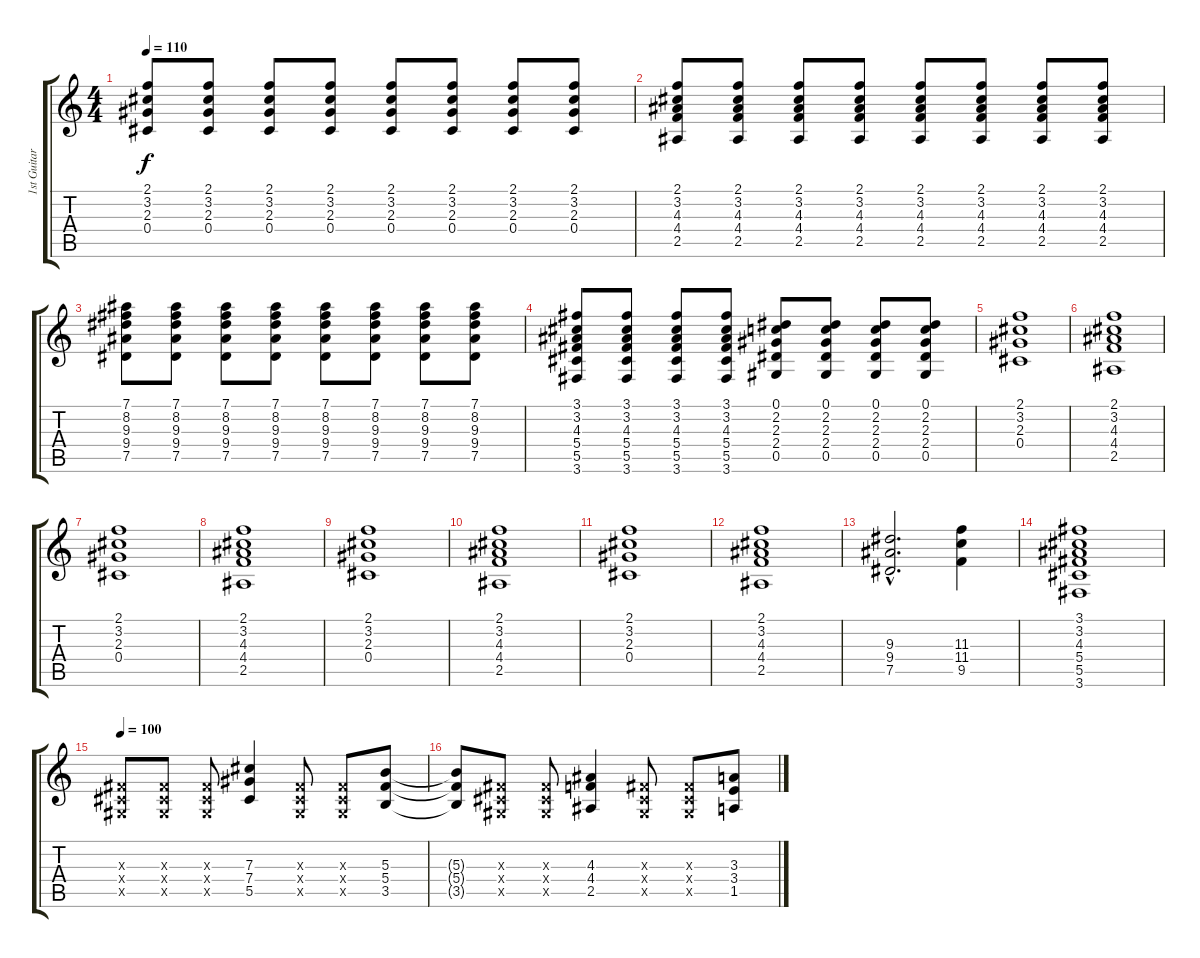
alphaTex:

\track ("1st Guitar" "1st Guitar") {instrument distortionguitar}
\staff {score tabs}
\tuning (Eb4 Bb3 Gb3 Db3 Ab2 Eb2) {hide}
\ts (4 4)
\tempo 110
\clef g2
\ks c
(2.1 3.2 2.3 0.4).8{dy f} (2.1 3.2 2.3 0.4).8 (2.1 3.2 2.3 0.4).8 (2.1 3.2 2.3 0.4).8 (2.1 3.2 2.3 0.4).8 (2.1 3.2 2.3 0.4).8 (2.1 3.2 2.3 0.4).8 (2.1 3.2 2.3 0.4).8 |
(2.1 3.2 4.3 4.4 2.5).8 (2.1 3.2 4.3 4.4 2.5).8 (2.1 3.2 4.3 4.4 2.5).8 (2.1 3.2 4.3 4.4 2.5).8 (2.1 3.2 4.3 4.4 2.5).8 (2.1 3.2 4.3 4.4 2.5).8 (2.1 3.2 4.3 4.4 2.5).8 (2.1 3.2 4.3 4.4 2.5).8 |
(7.1 8.2 9.3 9.4 7.5).8 (7.1 8.2 9.3 9.4 7.5).8 (7.1 8.2 9.3 9.4 7.5).8 (7.1 8.2 9.3 9.4 7.5).8 (7.1 8.2 9.3 9.4 7.5).8 (7.1 8.2 9.3 9.4 7.5).8 (7.1 8.2 9.3 9.4 7.5).8 (7.1 8.2 9.3 9.4 7.5).8 |
(3.1 3.2 4.3 5.4 5.5 3.6).8 (3.1 3.2 4.3 5.4 5.5 3.6).8 (3.1 3.2 4.3 5.4 5.5 3.6).8 (3.1 3.2 4.3 5.4 5.5 3.6).8 (0.1 2.2 2.3 2.4 0.5).8 (0.1 2.2 2.3 2.4 0.5).8 (0.1 2.2 2.3 2.4 0.5).8 (0.1 2.2 2.3 2.4 0.5).8 |
(2.1 3.2 2.3 0.4).1{volume 10} |
(2.1 3.2 4.3 4.4 2.5).1 |
(2.1 3.2 2.3 0.4).1 |
(2.1 3.2 4.3 4.4 2.5).1 |
(2.1 3.2 2.3 0.4).1 |
(2.1 3.2 4.3 4.4 2.5).1 |
(2.1 3.2 2.3 0.4).1 |
(2.1 3.2 4.3 4.4 2.5).1 |
(9.3{hac} 9.4{hac} 7.5{hac}).2{d} (11.3 11.4 9.5).4 |
(3.1 3.2 4.3 5.4 5.5 3.6).1 |
\tempo 100
(0.3{x} 0.4{x} 0.5{x}).8{volume 12} (0.3{x} 0.4{x} 0.5{x}).8 (0.3{x} 0.4{x} 0.5{x}).8 (7.3 7.4 5.5).4 (0.3{x} 0.4{x} 0.5{x}).8 (0.3{x} 0.4{x} 0.5{x}).8 (5.3 5.4 3.5).8 |
(5.3{t} 5.4{t} 3.5{t}).8 (0.3{x} 0.4{x} 0.5{x}).8 (0.3{x} 0.4{x} 0.5{x}).8 (4.3 4.4 2.5).4 (0.3{x} 0.4{x} 0.5{x}).8 (0.3{x} 0.4{x} 0.5{x}).8 (3.3 3.4 1.5).8
